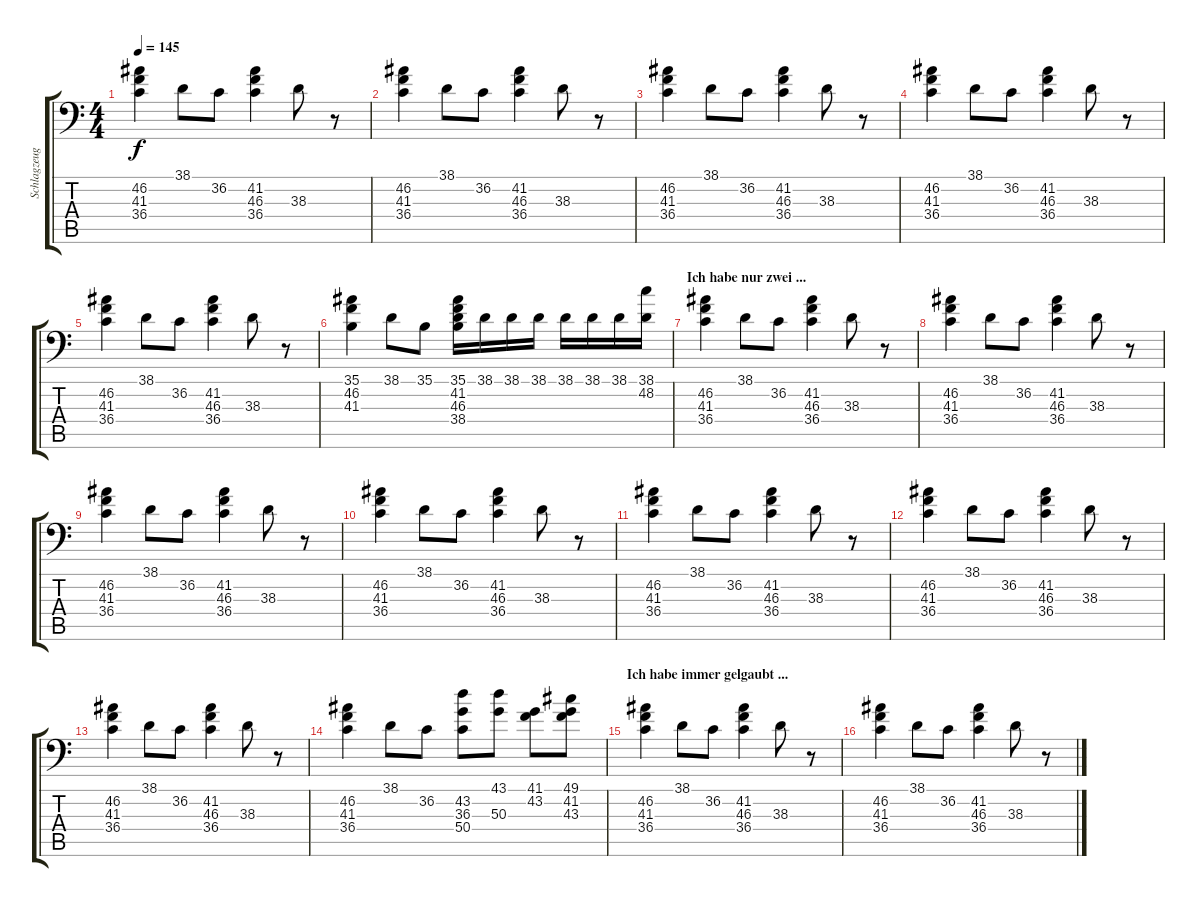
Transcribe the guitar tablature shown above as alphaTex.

\track ("Schlagzeug" "Schlagzeug") {instrument acousticgrandpiano}
\staff {score tabs}
\tuning (C-1 C-1 C-1 C-1 C-1 C-1) {hide}
\ts (4 4)
\tempo 145
\clef f4
\ks c
(46.2 41.3 36.4).4{dy f} 38.1.8 36.2.8 (41.2 46.3 36.4).4 38.3.8 r.8 |
(46.2 41.3 36.4).4 38.1.8 36.2.8 (41.2 46.3 36.4).4 38.3.8 r.8 |
(46.2 41.3 36.4).4 38.1.8 36.2.8 (41.2 46.3 36.4).4 38.3.8 r.8 |
(46.2 41.3 36.4).4 38.1.8 36.2.8 (41.2 46.3 36.4).4 38.3.8 r.8 |
(46.2 41.3 36.4).4 38.1.8 36.2.8 (41.2 46.3 36.4).4 38.3.8 r.8 |
(35.1 46.2 41.3).4 38.1.8 35.1.8 (35.1 41.2 46.3 38.4).16 38.1.16 38.1.16 38.1.16 38.1.16 38.1.16 38.1.16 (38.1 48.2).16 |
\section ("" "Ich habe nur zwei ...")
(46.2 41.3 36.4).4 38.1.8 36.2.8 (41.2 46.3 36.4).4 38.3.8 r.8 |
(46.2 41.3 36.4).4 38.1.8 36.2.8 (41.2 46.3 36.4).4 38.3.8 r.8 |
(46.2 41.3 36.4).4 38.1.8 36.2.8 (41.2 46.3 36.4).4 38.3.8 r.8 |
(46.2 41.3 36.4).4 38.1.8 36.2.8 (41.2 46.3 36.4).4 38.3.8 r.8 |
(46.2 41.3 36.4).4 38.1.8 36.2.8 (41.2 46.3 36.4).4 38.3.8 r.8 |
(46.2 41.3 36.4).4 38.1.8 36.2.8 (41.2 46.3 36.4).4 38.3.8 r.8 |
(46.2 41.3 36.4).4 38.1.8 36.2.8 (41.2 46.3 36.4).4 38.3.8 r.8 |
(46.2 41.3 36.4).4 38.1.8 36.2.8 (43.2 36.3 50.4).8 (43.1 50.3).8 (41.1 43.2).8 (49.1 41.2 43.3).8 |
\section ("" "Ich habe immer gelgaubt ...")
(46.2 41.3 36.4).4 38.1.8 36.2.8 (41.2 46.3 36.4).4 38.3.8 r.8 |
(46.2 41.3 36.4).4 38.1.8 36.2.8 (41.2 46.3 36.4).4 38.3.8 r.8
